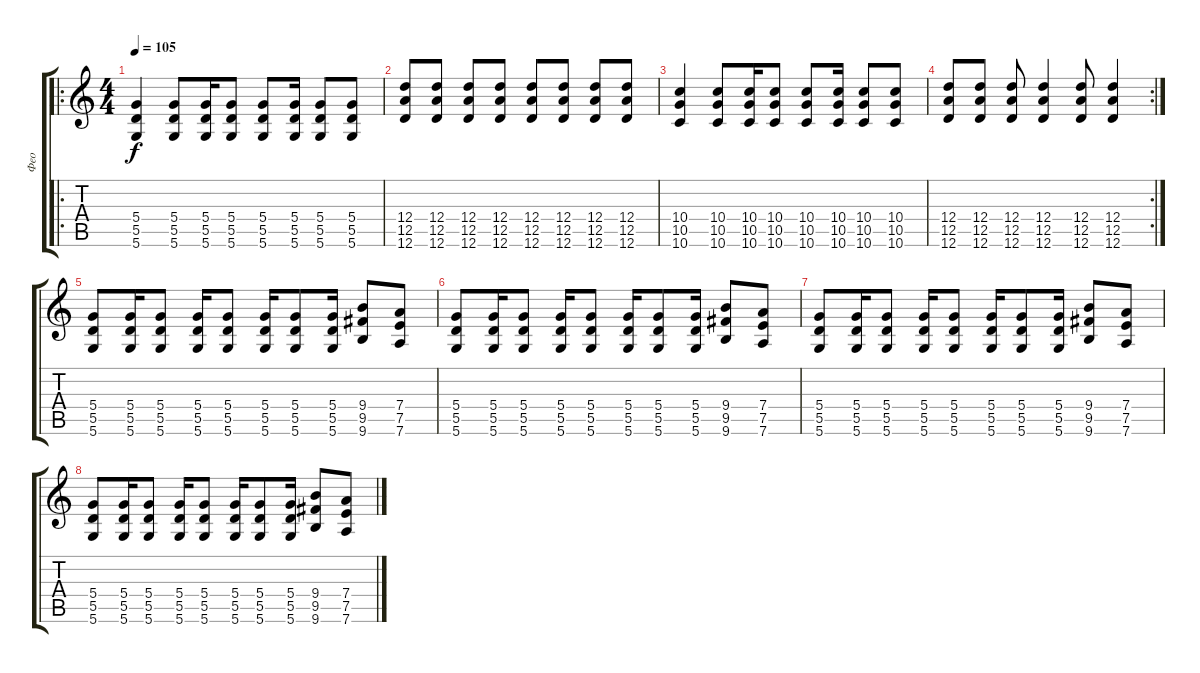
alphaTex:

\track ("Фео" "Фео") {instrument distortionguitar}
\staff {score tabs}
\tuning (D4 A3 Gb3 D3 A2 D2) {hide}
\ro
\ts (4 4)
\tempo 105
\clef g2
\ks c
(5.4 5.5 5.6).4{dy f} (5.4 5.5 5.6).8 (5.4 5.5 5.6).16 (5.4 5.5 5.6).8 (5.4 5.5 5.6).8 (5.4 5.5 5.6).16 (5.4 5.5 5.6).8 (5.4 5.5 5.6).8 |
(12.4 12.5 12.6).8 (12.4 12.5 12.6).8 (12.4 12.5 12.6).8 (12.4 12.5 12.6).8 (12.4 12.5 12.6).8 (12.4 12.5 12.6).8 (12.4 12.5 12.6).8 (12.4 12.5 12.6).8 |
(10.4 10.5 10.6).4 (10.4 10.5 10.6).8 (10.4 10.5 10.6).16 (10.4 10.5 10.6).8 (10.4 10.5 10.6).8 (10.4 10.5 10.6).16 (10.4 10.5 10.6).8 (10.4 10.5 10.6).8 |
\rc 2
(12.4 12.5 12.6).8 (12.4 12.5 12.6).8 (12.4 12.5 12.6).8 (12.4 12.5 12.6).4 (12.4 12.5 12.6).8 (12.4 12.5 12.6).4 |
(5.4 5.5 5.6).8 (5.4 5.5 5.6).16 (5.4 5.5 5.6).8 (5.4 5.5 5.6).16 (5.4 5.5 5.6).8 (5.4 5.5 5.6).16 (5.4 5.5 5.6).8 (5.4 5.5 5.6).16 (9.4 9.5 9.6).8 (7.4 7.5 7.6).8 |
(5.4 5.5 5.6).8 (5.4 5.5 5.6).16 (5.4 5.5 5.6).8 (5.4 5.5 5.6).16 (5.4 5.5 5.6).8 (5.4 5.5 5.6).16 (5.4 5.5 5.6).8 (5.4 5.5 5.6).16 (9.4 9.5 9.6).8 (7.4 7.5 7.6).8 |
(5.4 5.5 5.6).8 (5.4 5.5 5.6).16 (5.4 5.5 5.6).8 (5.4 5.5 5.6).16 (5.4 5.5 5.6).8 (5.4 5.5 5.6).16 (5.4 5.5 5.6).8 (5.4 5.5 5.6).16 (9.4 9.5 9.6).8 (7.4 7.5 7.6).8 |
(5.4 5.5 5.6).8 (5.4 5.5 5.6).16 (5.4 5.5 5.6).8 (5.4 5.5 5.6).16 (5.4 5.5 5.6).8 (5.4 5.5 5.6).16 (5.4 5.5 5.6).8 (5.4 5.5 5.6).16 (9.4 9.5 9.6).8 (7.4 7.5 7.6).8
